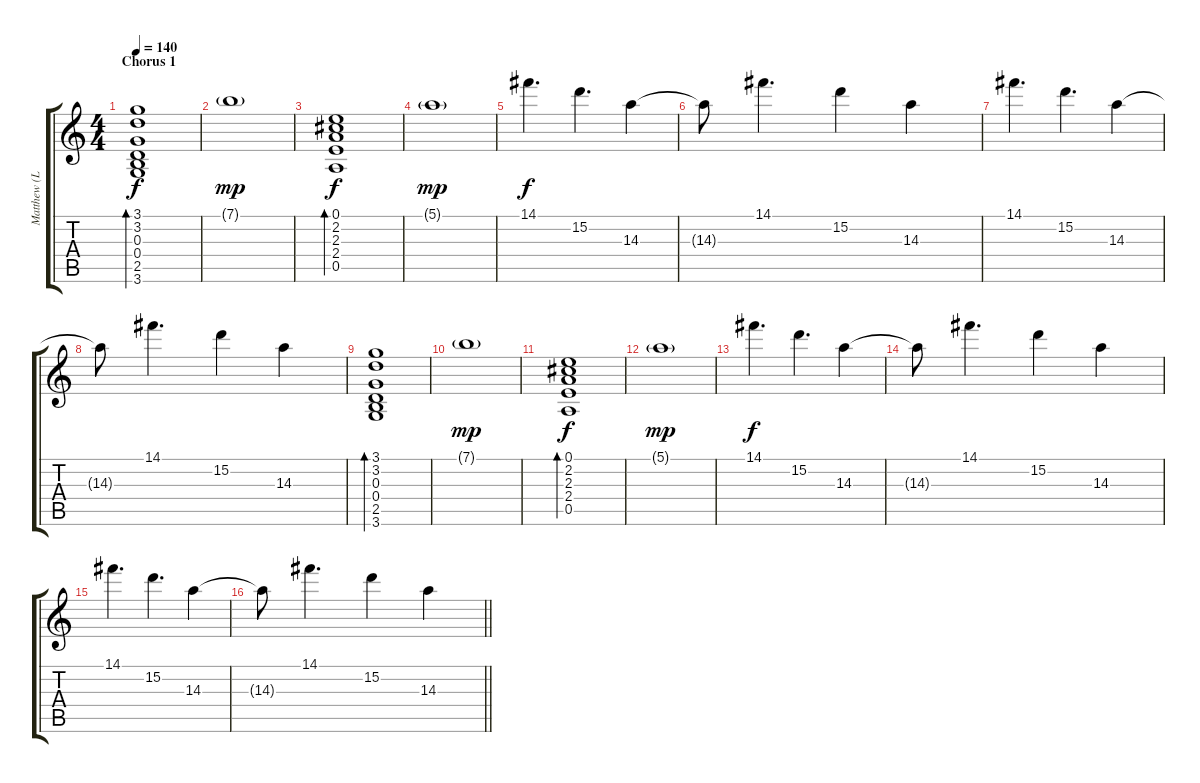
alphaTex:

\track ("Matthew (Lead Guitar)" "Matthew (L") {instrument overdrivenguitar}
\staff {score tabs}
\tuning (E4 B3 G3 D3 A2 E2) {hide}
\ts (4 4)
\section ("" "Chorus 1")
\tempo 140
\clef g2
\ks c
(3.1 3.2 0.3 0.4 2.5 3.6).1{bd 240 dy f} |
7.1{g}.1{dy mp} |
(0.1 2.2 2.3 2.4 0.5).1{bd 240 dy f} |
5.1{g}.1{dy mp} |
14.1.4{d dy f} 15.2.4{d} 14.3.4 |
14.3{t}.8 14.1.4{d} 15.2.4 14.3.4 |
14.1.4{d} 15.2.4{d} 14.3.4 |
14.3{t}.8 14.1.4{d} 15.2.4 14.3.4 |
(3.1 3.2 0.3 0.4 2.5 3.6).1{bd 240} |
7.1{g}.1{dy mp} |
(0.1 2.2 2.3 2.4 0.5).1{bd 240 dy f} |
5.1{g}.1{dy mp} |
14.1.4{d dy f} 15.2.4{d} 14.3.4 |
14.3{t}.8 14.1.4{d} 15.2.4 14.3.4 |
14.1.4{d} 15.2.4{d} 14.3.4 |
\barLineRight lightlight
14.3{t}.8 14.1.4{d} 15.2.4 14.3.4
